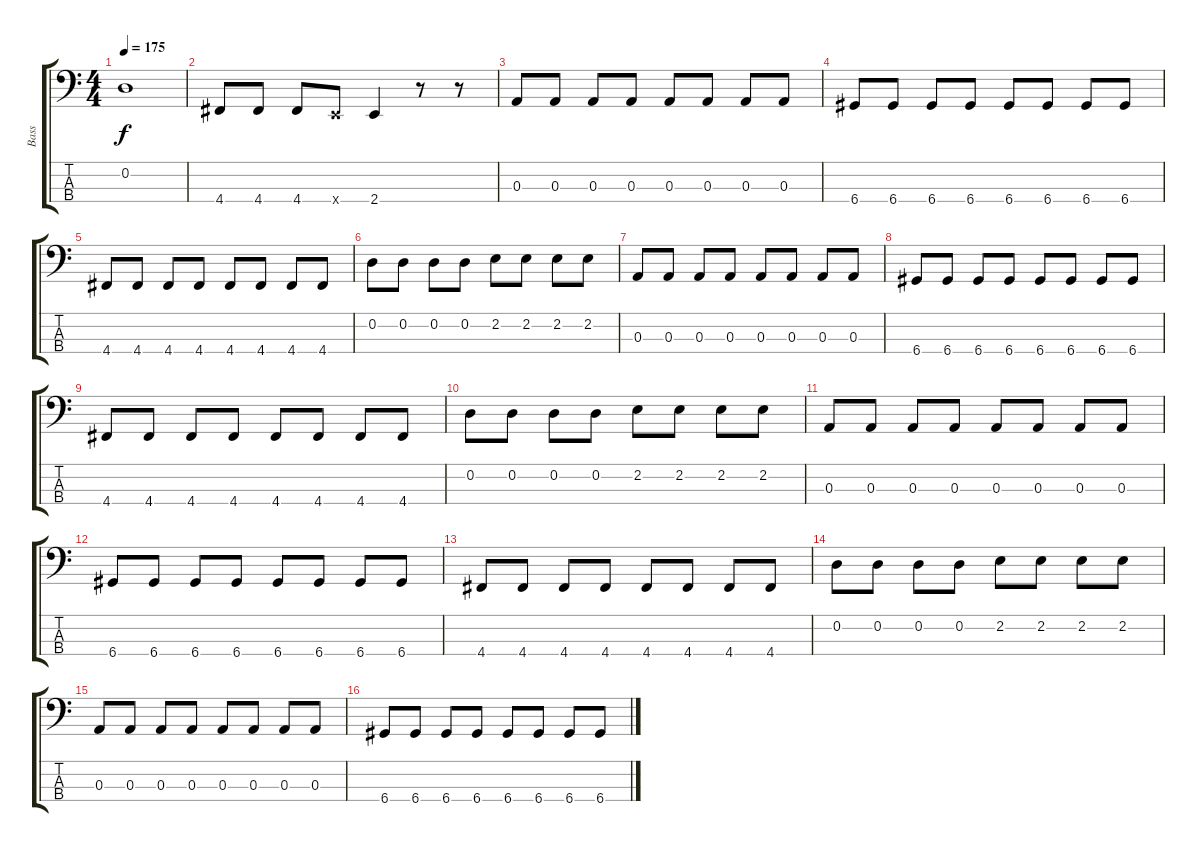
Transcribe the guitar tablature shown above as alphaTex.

\track ("Bass" "Bass") {instrument electricbassfinger}
\staff {score tabs}
\tuning (G2 D2 A1 D1) {hide}
\ts (4 4)
\tempo 175
\clef f4
\ks c
0.2.1{dy f} |
4.4.8 4.4.8 4.4.8 2.4{x}.8 2.4.4 r.8 r.8 |
0.3.8 0.3.8 0.3.8 0.3.8 0.3.8 0.3.8 0.3.8 0.3.8 |
6.4.8 6.4.8 6.4.8 6.4.8 6.4.8 6.4.8 6.4.8 6.4.8 |
4.4.8 4.4.8 4.4.8 4.4.8 4.4.8 4.4.8 4.4.8 4.4.8 |
0.2.8 0.2.8 0.2.8 0.2.8 2.2.8 2.2.8 2.2.8 2.2.8 |
0.3.8 0.3.8 0.3.8 0.3.8 0.3.8 0.3.8 0.3.8 0.3.8 |
6.4.8 6.4.8 6.4.8 6.4.8 6.4.8 6.4.8 6.4.8 6.4.8 |
4.4.8 4.4.8 4.4.8 4.4.8 4.4.8 4.4.8 4.4.8 4.4.8 |
0.2.8 0.2.8 0.2.8 0.2.8 2.2.8 2.2.8 2.2.8 2.2.8 |
0.3.8 0.3.8 0.3.8 0.3.8 0.3.8 0.3.8 0.3.8 0.3.8 |
6.4.8 6.4.8 6.4.8 6.4.8 6.4.8 6.4.8 6.4.8 6.4.8 |
4.4.8 4.4.8 4.4.8 4.4.8 4.4.8 4.4.8 4.4.8 4.4.8 |
0.2.8 0.2.8 0.2.8 0.2.8 2.2.8 2.2.8 2.2.8 2.2.8 |
0.3.8 0.3.8 0.3.8 0.3.8 0.3.8 0.3.8 0.3.8 0.3.8 |
6.4.8 6.4.8 6.4.8 6.4.8 6.4.8 6.4.8 6.4.8 6.4.8
